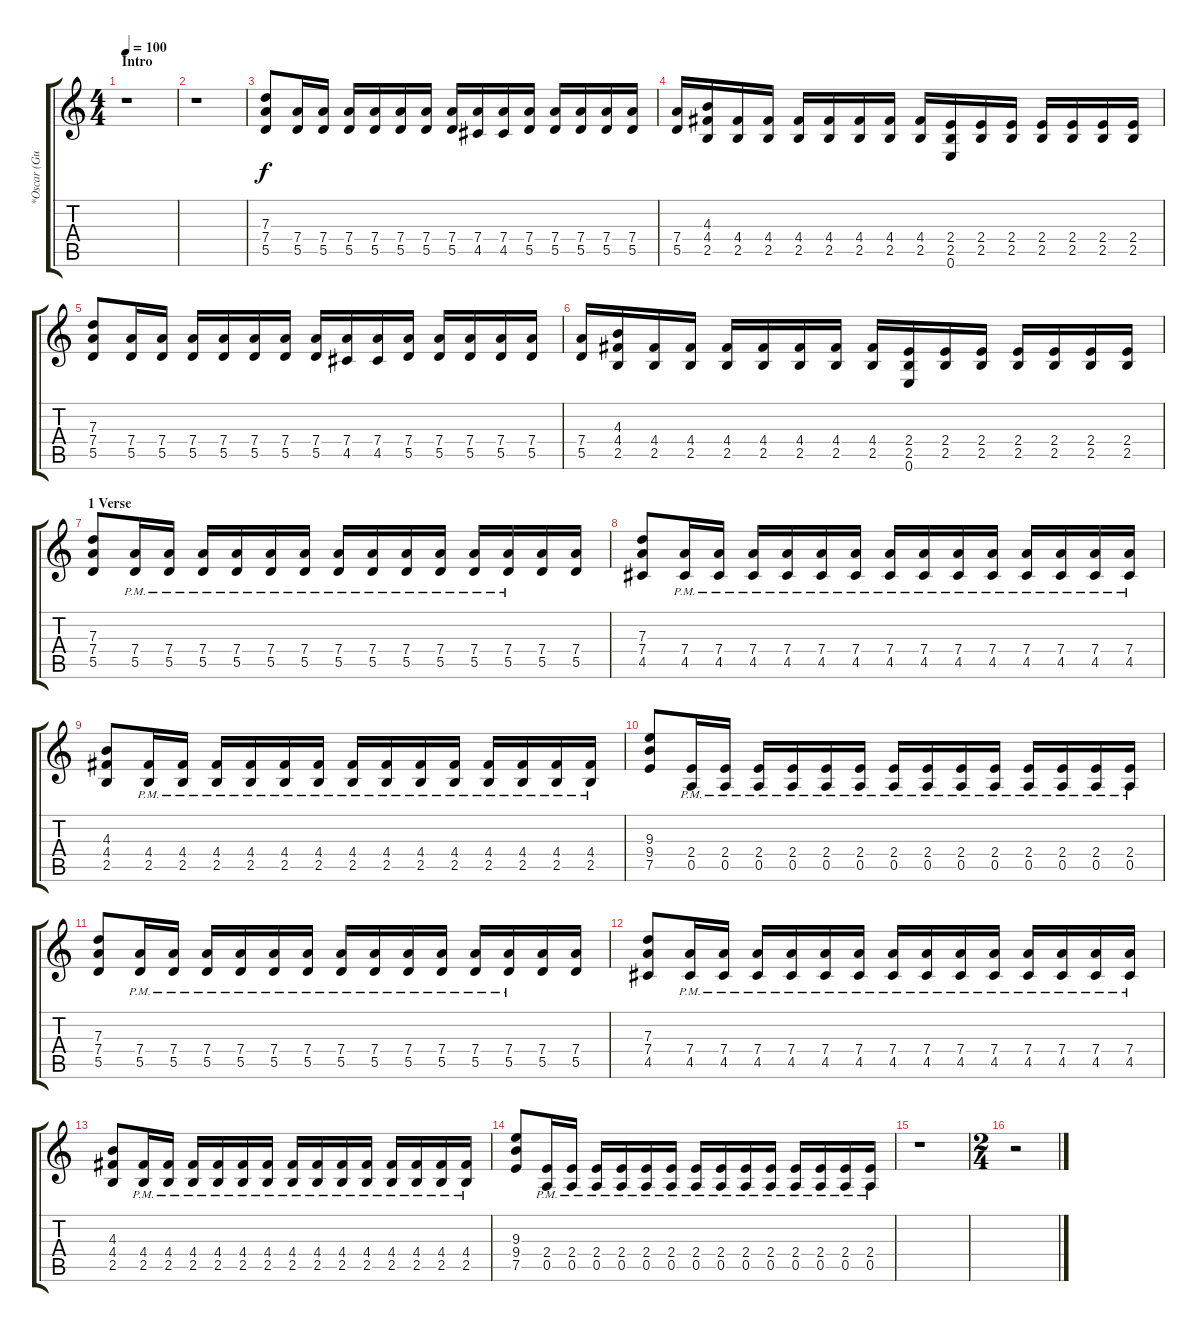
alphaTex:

\track ("*Oscar (Guitar II)" "*Oscar (Gu") {instrument distortionguitar}
\staff {score tabs}
\tuning (E4 B3 G3 D3 A2 E2) {hide}
\ts (4 4)
\section ("" "Intro")
\tempo 100
\clef g2
\ks c
r.1{dy f instrument distortionguitar} |
r.1 |
(7.3 7.4 5.5).8 (7.4 5.5).16 (7.4 5.5).16 (7.4 5.5).16 (7.4 5.5).16 (7.4 5.5).16 (7.4 5.5).16 (7.4 5.5).16 (7.4 4.5).16 (7.4 4.5).16 (7.4 5.5).16 (7.4 5.5).16 (7.4 5.5).16 (7.4 5.5).16 (7.4 5.5).16 |
(7.4 5.5).16 (4.3 4.4 2.5).16 (4.4 2.5).16 (4.4 2.5).16 (4.4 2.5).16 (4.4 2.5).16 (4.4 2.5).16 (4.4 2.5).16 (4.4 2.5).16 (2.4 2.5 0.6).16 (2.4 2.5).16 (2.4 2.5).16 (2.4 2.5).16 (2.4 2.5).16 (2.4 2.5).16 (2.4 2.5).16 |
(7.3 7.4 5.5).8 (7.4 5.5).16 (7.4 5.5).16 (7.4 5.5).16 (7.4 5.5).16 (7.4 5.5).16 (7.4 5.5).16 (7.4 5.5).16 (7.4 4.5).16 (7.4 4.5).16 (7.4 5.5).16 (7.4 5.5).16 (7.4 5.5).16 (7.4 5.5).16 (7.4 5.5).16 |
(7.4 5.5).16 (4.3 4.4 2.5).16 (4.4 2.5).16 (4.4 2.5).16 (4.4 2.5).16 (4.4 2.5).16 (4.4 2.5).16 (4.4 2.5).16 (4.4 2.5).16 (2.4 2.5 0.6).16 (2.4 2.5).16 (2.4 2.5).16 (2.4 2.5).16 (2.4 2.5).16 (2.4 2.5).16 (2.4 2.5).16 |
\section ("" "1 Verse")
(7.3 7.4 5.5).8 (7.4{pm} 5.5{pm}).16 (7.4{pm} 5.5{pm}).16 (7.4{pm} 5.5{pm}).16 (7.4{pm} 5.5{pm}).16 (7.4{pm} 5.5{pm}).16 (7.4{pm} 5.5{pm}).16 (7.4{pm} 5.5{pm}).16 (7.4{pm} 5.5{pm}).16 (7.4{pm} 5.5{pm}).16 (7.4{pm} 5.5{pm}).16 (7.4{pm} 5.5{pm}).16 (7.4{pm} 5.5{pm}).16 (7.4 5.5).16 (7.4 5.5).16 |
(7.3 7.4 4.5).8 (7.4{pm} 4.5{pm}).16 (7.4{pm} 4.5{pm}).16 (7.4{pm} 4.5{pm}).16 (7.4{pm} 4.5{pm}).16 (7.4{pm} 4.5{pm}).16 (7.4{pm} 4.5{pm}).16 (7.4{pm} 4.5{pm}).16 (7.4{pm} 4.5{pm}).16 (7.4{pm} 4.5{pm}).16 (7.4{pm} 4.5{pm}).16 (7.4{pm} 4.5{pm}).16 (7.4{pm} 4.5{pm}).16 (7.4{pm} 4.5{pm}).16 (7.4{pm} 4.5{pm}).16 |
(4.3 4.4 2.5).8 (4.4{pm} 2.5{pm}).16 (4.4{pm} 2.5{pm}).16 (4.4{pm} 2.5{pm}).16 (4.4{pm} 2.5{pm}).16 (4.4{pm} 2.5{pm}).16 (4.4{pm} 2.5{pm}).16 (4.4{pm} 2.5{pm}).16 (4.4{pm} 2.5{pm}).16 (4.4{pm} 2.5{pm}).16 (4.4{pm} 2.5{pm}).16 (4.4{pm} 2.5{pm}).16 (4.4{pm} 2.5{pm}).16 (4.4{pm} 2.5{pm}).16 (4.4{pm} 2.5{pm}).16 |
(9.3 9.4 7.5).8 (2.4{pm} 0.5{pm}).16 (2.4{pm} 0.5{pm}).16 (2.4{pm} 0.5{pm}).16 (2.4{pm} 0.5{pm}).16 (2.4{pm} 0.5{pm}).16 (2.4{pm} 0.5{pm}).16 (2.4{pm} 0.5{pm}).16 (2.4{pm} 0.5{pm}).16 (2.4{pm} 0.5{pm}).16 (2.4{pm} 0.5{pm}).16 (2.4{pm} 0.5{pm}).16 (2.4{pm} 0.5{pm}).16 (2.4{pm} 0.5{pm}).16 (2.4{pm} 0.5{pm}).16 |
(7.3 7.4 5.5).8 (7.4{pm} 5.5{pm}).16 (7.4{pm} 5.5{pm}).16 (7.4{pm} 5.5{pm}).16 (7.4{pm} 5.5{pm}).16 (7.4{pm} 5.5{pm}).16 (7.4{pm} 5.5{pm}).16 (7.4{pm} 5.5{pm}).16 (7.4{pm} 5.5{pm}).16 (7.4{pm} 5.5{pm}).16 (7.4{pm} 5.5{pm}).16 (7.4{pm} 5.5{pm}).16 (7.4{pm} 5.5{pm}).16 (7.4 5.5).16 (7.4 5.5).16 |
(7.3 7.4 4.5).8 (7.4{pm} 4.5{pm}).16 (7.4{pm} 4.5{pm}).16 (7.4{pm} 4.5{pm}).16 (7.4{pm} 4.5{pm}).16 (7.4{pm} 4.5{pm}).16 (7.4{pm} 4.5{pm}).16 (7.4{pm} 4.5{pm}).16 (7.4{pm} 4.5{pm}).16 (7.4{pm} 4.5{pm}).16 (7.4{pm} 4.5{pm}).16 (7.4{pm} 4.5{pm}).16 (7.4{pm} 4.5{pm}).16 (7.4{pm} 4.5{pm}).16 (7.4{pm} 4.5{pm}).16 |
(4.3 4.4 2.5).8 (4.4{pm} 2.5{pm}).16 (4.4{pm} 2.5{pm}).16 (4.4{pm} 2.5{pm}).16 (4.4{pm} 2.5{pm}).16 (4.4{pm} 2.5{pm}).16 (4.4{pm} 2.5{pm}).16 (4.4{pm} 2.5{pm}).16 (4.4{pm} 2.5{pm}).16 (4.4{pm} 2.5{pm}).16 (4.4{pm} 2.5{pm}).16 (4.4{pm} 2.5{pm}).16 (4.4{pm} 2.5{pm}).16 (4.4{pm} 2.5{pm}).16 (4.4{pm} 2.5{pm}).16 |
(9.3 9.4 7.5).8 (2.4{pm} 0.5{pm}).16 (2.4{pm} 0.5{pm}).16 (2.4{pm} 0.5{pm}).16 (2.4{pm} 0.5{pm}).16 (2.4{pm} 0.5{pm}).16 (2.4{pm} 0.5{pm}).16 (2.4{pm} 0.5{pm}).16 (2.4{pm} 0.5{pm}).16 (2.4{pm} 0.5{pm}).16 (2.4{pm} 0.5{pm}).16 (2.4{pm} 0.5{pm}).16 (2.4{pm} 0.5{pm}).16 (2.4{pm} 0.5{pm}).16 (2.4{pm} 0.5{pm}).16 |
r.1 |
\ts (2 4)
r.2
